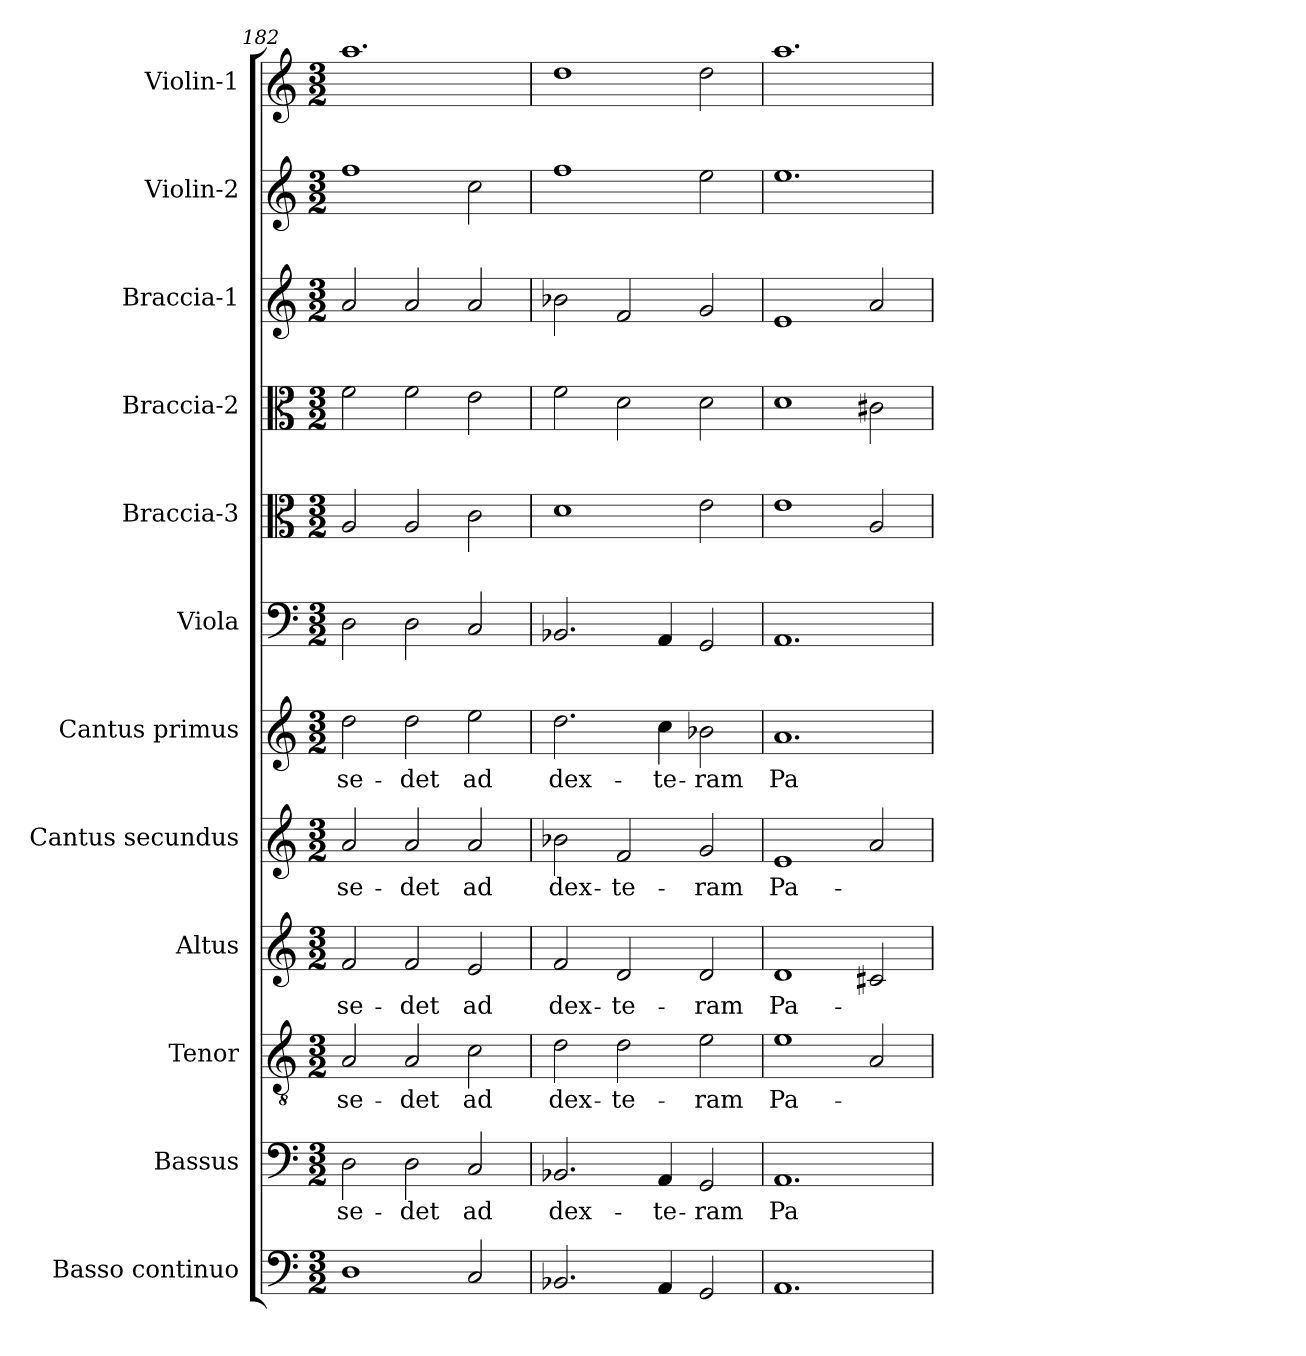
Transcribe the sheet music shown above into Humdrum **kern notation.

**kern	**kern	**text	**kern	**text	**kern	**text	**kern	**text	**kern	**text	**kern	**kern	**kern	**kern	**kern	**kern
*part12	*part11	*part11	*part10	*part10	*part9	*part9	*part8	*part8	*part7	*part7	*part6	*part5	*part4	*part3	*part2	*part1
*staff12	*staff11	*staff11	*staff10	*staff10	*staff9	*staff9	*staff8	*staff8	*staff7	*staff7	*staff6	*staff5	*staff4	*staff3	*staff2	*staff1
*I"Basso continuo	*I"Bassus	*	*I"Tenor	*	*I"Altus	*	*I"Cantus secundus	*	*I"Cantus primus	*	*I"Viola	*I"Braccia-3	*I"Braccia-2	*I"Braccia-1	*I"Violin-2	*I"Violin-1
*I'BC	*I'B	*	*I'T	*	*I'A	*	*I'C2	*	*I'C1	*	*I'Va	*I'Br3	*I'Br2	*I'Br1	*I'Vi2	*I'Vi1
*clefF4	*clefF4	*	*clefGv2	*	*clefG2	*	*clefG2	*	*clefG2	*	*clefF4	*clefC3	*clefC3	*clefG2	*clefG2	*clefG2
*k[]	*k[]	*	*k[]	*	*k[]	*	*k[]	*	*k[]	*	*k[]	*k[]	*k[]	*k[]	*k[]	*k[]
*C:	*C:	*	*C:	*	*C:	*	*C:	*	*C:	*	*C:	*C:	*C:	*C:	*C:	*C:
*M3/2	*M3/2	*	*M3/2	*	*M3/2	*	*M3/2	*	*M3/2	*	*M3/2	*M3/2	*M3/2	*M3/2	*M3/2	*M3/2
=182	=182	=182	=182	=182	=182	=182	=182	=182	=182	=182	=182	=182	=182	=182	=182	=182
!	!	!LO:LY:b	!	!	!	!	!	!	!	!	!	!	!	!	!	!
!	!	!	!	!LO:LY:b	!	!	!	!	!	!	!	!	!	!	!	!
!	!	!	!	!	!	!LO:LY:b	!	!	!	!	!	!	!	!	!	!
!	!	!	!	!	!	!	!	!LO:LY:b	!	!	!	!	!	!	!	!
!	!	!	!	!	!	!	!	!	!	!LO:LY:b	!	!	!	!	!	!
1D	2D\	se-	2A/	se-	2f/	se-	2a/	se-	2dd\	se-	2D\	2A/	2f\	2a/	1ff	1.aa
!	!	!LO:LY:b	!	!	!	!	!	!	!	!	!	!	!	!	!	!
!	!	!	!	!LO:LY:b	!	!	!	!	!	!	!	!	!	!	!	!
!	!	!	!	!	!	!LO:LY:b	!	!	!	!	!	!	!	!	!	!
!	!	!	!	!	!	!	!	!LO:LY:b	!	!	!	!	!	!	!	!
!	!	!	!	!	!	!	!	!	!	!LO:LY:b	!	!	!	!	!	!
.	2D\	-det	2A/	-det	2f/	-det	2a/	-det	2dd\	-det	2D\	2A/	2f\	2a/	.	.
!	!	!LO:LY:b	!	!	!	!	!	!	!	!	!	!	!	!	!	!
!	!	!	!	!LO:LY:b	!	!	!	!	!	!	!	!	!	!	!	!
!	!	!	!	!	!	!LO:LY:b	!	!	!	!	!	!	!	!	!	!
!	!	!	!	!	!	!	!	!LO:LY:b	!	!	!	!	!	!	!	!
!	!	!	!	!	!	!	!	!	!	!LO:LY:b	!	!	!	!	!	!
2C/	2C/	ad	2c\	ad	2e/	ad	2a/	ad	2ee\	ad	2C/	2c\	2e\	2a/	2cc\	.
=183	=183	=183	=183	=183	=183	=183	=183	=183	=183	=183	=183	=183	=183	=183	=183	=183
!	!	!LO:LY:b	!	!	!	!	!	!	!	!	!	!	!	!	!	!
!	!	!	!	!LO:LY:b	!	!	!	!	!	!	!	!	!	!	!	!
!	!	!	!	!	!	!LO:LY:b	!	!	!	!	!	!	!	!	!	!
!	!	!	!	!	!	!	!	!LO:LY:b	!	!	!	!	!	!	!	!
!	!	!	!	!	!	!	!	!	!	!LO:LY:b	!	!	!	!	!	!
2.BB-X/	2.BB-X/	dex-	2d\	dex-	2f/	dex-	2b-X\	dex-	2.dd\	dex-	2.BB-X/	1d	2f\	2b-X\	1ff	1dd
!	!	!	!	!LO:LY:b	!	!	!	!	!	!	!	!	!	!	!	!
!	!	!	!	!	!	!LO:LY:b	!	!	!	!	!	!	!	!	!	!
!	!	!	!	!	!	!	!	!LO:LY:b	!	!	!	!	!	!	!	!
.	.	.	2d\	-te-	2d/	-te-	2f/	-te-	.	.	.	.	2d\	2f/	.	.
!	!	!LO:LY:b	!	!	!	!	!	!	!	!	!	!	!	!	!	!
!	!	!	!	!	!	!	!	!	!	!LO:LY:b	!	!	!	!	!	!
4AA/	4AA/	-te-	.	.	.	.	.	.	4cc\	-te-	4AA/	.	.	.	.	.
!	!	!LO:LY:b	!	!	!	!	!	!	!	!	!	!	!	!	!	!
!	!	!	!	!LO:LY:b	!	!	!	!	!	!	!	!	!	!	!	!
!	!	!	!	!	!	!LO:LY:b	!	!	!	!	!	!	!	!	!	!
!	!	!	!	!	!	!	!	!LO:LY:b	!	!	!	!	!	!	!	!
!	!	!	!	!	!	!	!	!	!	!LO:LY:b	!	!	!	!	!	!
2GG/	2GG/	-ram	2e\	-ram	2d/	-ram	2g/	-ram	2b-X\	-ram	2GG/	2e\	2d\	2g/	2ee\	2dd\
=184	=184	=184	=184	=184	=184	=184	=184	=184	=184	=184	=184	=184	=184	=184	=184	=184
!	!	!LO:LY:b	!	!	!	!	!	!	!	!	!	!	!	!	!	!
!	!	!	!	!LO:LY:b	!	!	!	!	!	!	!	!	!	!	!	!
!	!	!	!	!	!	!LO:LY:b	!	!	!	!	!	!	!	!	!	!
!	!	!	!	!	!	!	!	!LO:LY:b	!	!	!	!	!	!	!	!
!	!	!	!	!	!	!	!	!	!	!LO:LY:b	!	!	!	!	!	!
1.AA	1.AA	Pa-	1e	Pa-	1d	Pa-	1e	Pa-	1.a	Pa-	1.AA	1e	1d	1e	1.ee	1.aa
.	.	.	2A/	.	2c#X/	.	2a/	.	.	.	.	2A/	2c#X\	2a/	.	.
=	=	=	=	=	=	=	=	=	=	=	=	=	=	=	=	=
*-	*-	*-	*-	*-	*-	*-	*-	*-	*-	*-	*-	*-	*-	*-	*-	*-
